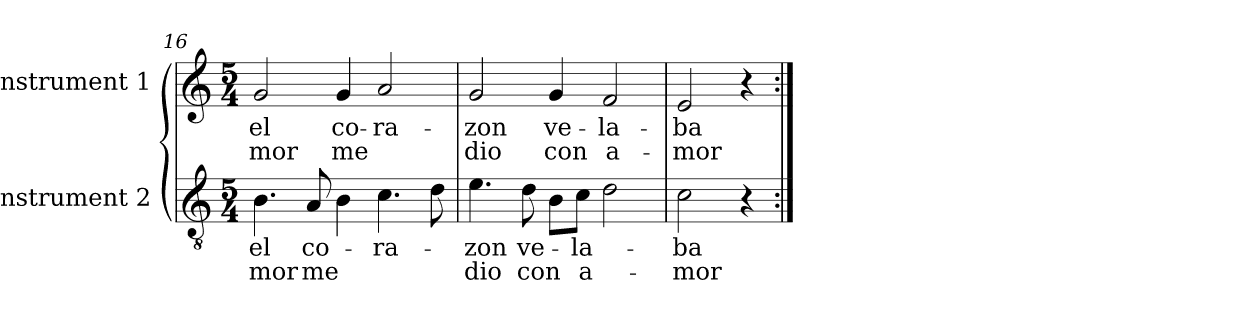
**kern	**text	**text	**kern	**text	**text
*part2	*part2	*part2	*part1	*part1	*part1
*staff2	*staff2	*staff2	*staff1	*staff1	*staff1
*I"Instrument 2	*	*	*I"Instrument 1	*	*
*clefGv2	*	*	*clefG2	*	*
*M5/4	*	*	*M5/4	*	*
=16	=16	=16	=16	=16	=16
!	!LO:LY:a	!LO:LY:a:cj	!	!LO:LY:b	!LO:LY:b:cj
4.B\	el	mor	2g/	el	mor
!	!LO:LY:a:cj	!LO:LY:a:cj	!	!	!
8A/	co-	-me	.	.	.
!	!	!	!	!LO:LY:b:cj	!LO:LY:b:cj
4B\	.	.	4g/	co-	-me
!	!LO:LY:a:cj	!	!	!LO:LY:b:cj	!
4.c\	ra-	.	2a/	ra-	.
8d\	.	.	.	.	.
=17	=17	=17	=17	=17	=17
!	!LO:LY:a:cj	!LO:LY:a:cj	!	!LO:LY:b:cj	!LO:LY:b:cj
4.e\	-zon	dio	2g/	-zon	dio
!	!LO:LY:a:cj	!LO:LY:a:cj	!	!	!
8d\	ve-	-con	.	.	.
!	!	!	!	!LO:LY:b:cj	!LO:LY:b:cj
8B\L	.	.	4g/	ve-	-con
!	!LO:LY:a:cj	!LO:LY:a:rj	!	!	!
8c\J	la-	-a-	.	.	.
!	!	!	!	!LO:LY:b:cj	!LO:LY:b:rj
2d\	.	.	2f/	la-	-a-
=18	=18	=18	=18	=18	=18
!	!LO:LY:a:cj	!LO:LY:a:cj	!	!LO:LY:b:cj	!LO:LY:b:cj
2c\	-ba	mor	2e/	-ba	mor
4r	.	.	4r	.	.
=:|!	=:|!	=:|!	=:|!	=:|!	=:|!
*-	*-	*-	*-	*-	*-
